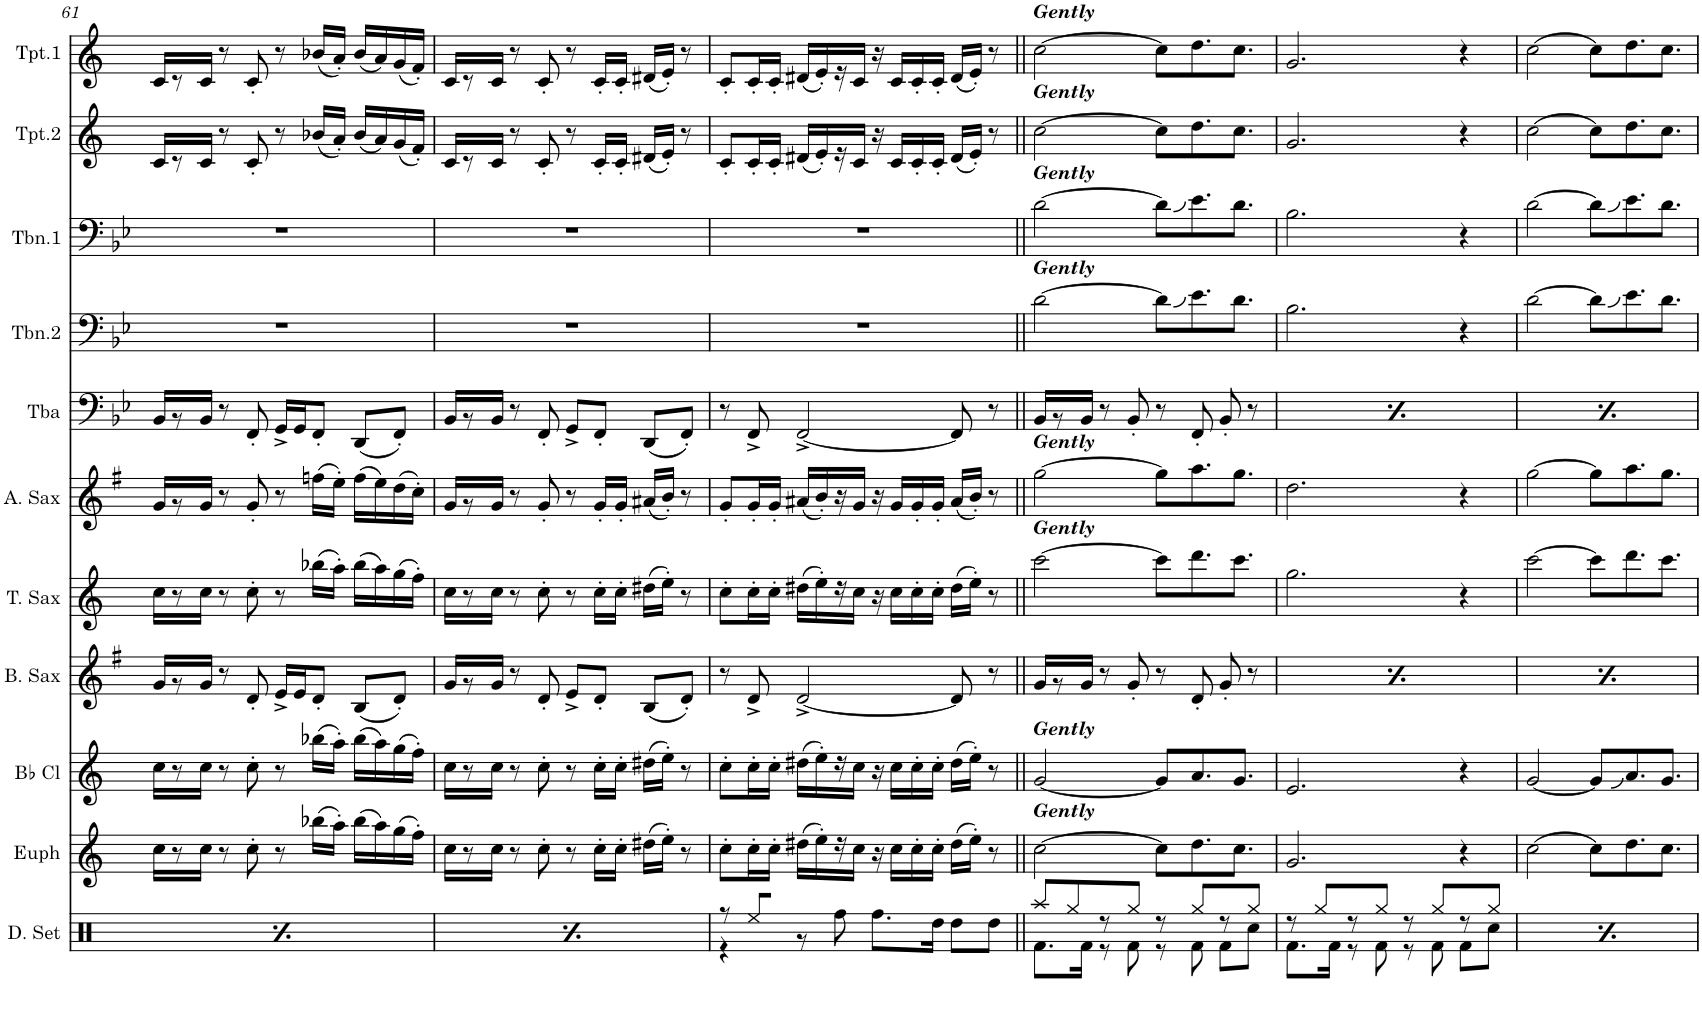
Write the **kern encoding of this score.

**kern	**kern	**kern	**kern	**kern	**kern	**kern	**kern	**kern	**kern	**kern
*part11	*part10	*part9	*part8	*part7	*part6	*part5	*part4	*part3	*part2	*part1
*staff11	*staff10	*staff9	*staff8	*staff7	*staff6	*staff5	*staff4	*staff3	*staff2	*staff1
*I"Drumset	*I"Euphonium	*I"Bb Clarinet	*I"Baritone Sax	*I"Tenor Sax	*I"Alto Sax	*I"Tuba	*I"Trombone 2	*I"Trombone 1	*I"Bb Trumpet 2	*I"Bb Trumpet 1
*I'D. Set	*I'Euph	*I'Bb Cl	*I'B. Sax	*I'T. Sax	*I'A. Sax	*I'Tba	*I'Tbn.2	*I'Tbn.1	*I'Tpt.2	*I'Tpt.1
!!LO:PB:g=z
*clefX	*clefG2	*clefG2	*clefG2	*clefG2	*clefG2	*clefF4	*clefF4	*clefF4	*clefG2	*clefG2
*	*Trd8c14	*Trd1c2	*Trd12c21	*Trd8c14	*Trd5c9	*	*	*	*Trd1c2	*Trd1c2
*k[]	*k[]	*k[]	*k[f#]	*k[]	*k[f#]	*k[b-e-]	*k[b-e-]	*k[b-e-]	*k[]	*k[]
*M4/4	*M4/4	*M4/4	*M4/4	*M4/4	*M4/4	*M4/4	*M4/4	*M4/4	*M4/4	*M4/4
=61	=61	=61	=61	=61	=61	=61	=61	=61	=61	=61
*^	*	*	*	*	*	*	*	*	*	*
8r	8.Rf\L	16cc\KL	16cc\KL	16g/KL	16cc\KL	16g/KL	16BB-/KL	1r	1r	16c/KL	16c/KL
.	.	8r	8r	8r	8r	8r	8r	.	.	8r	8r
8Rgg/L	.	.	.	.	.	.	.	.	.	.	.
.	16Rf\Jk	16cc\Jk	16cc\Jk	16g/Jk	16cc\Jk	16g/Jk	16BB-/Jk	.	.	16c/Jk	16c/Jk
8r	8r	8r	8r	8r	8r	8r	8r	.	.	8r	8r
8Rgg/J	8Rf\	8cc'\	8cc'\	8d'/	8cc'\	8g'/	8FF'/	.	.	8c'/	8c'/
8r	8r	8r	8r	16e^/LL	8r	8r	16GG^/LL	.	.	8r	8r
.	.	.	.	16e/J	.	.	16GG/J	.	.	.	.
8Rgg/L	8Rf\	(16bb-X\LL	(16bb-X\LL	8d'/J	(16bb-X\LL	(16ffn\LL	8FF'/J	.	.	(16b-X/LL	(16b-X/LL
.	.	16aa'\JJ)	16aa'\JJ)	.	16aa'\JJ)	16ee'\JJ)	.	.	.	16a'/JJ)	16a'/JJ)
8r	8Rf\L	(16bb-\LL	(16bb-\LL	(8B/L	(16bb-\LL	(16ff\LL	(8DD/L	.	.	(16b-/LL	(16b-/LL
.	.	16aa\)	16aa\)	.	16aa\)	16ee\)	.	.	.	16a/)	16a/)
8Rgg/J	8Rcc\J	(16gg\	(16gg\	8d'/J)	(16gg\	(16dd\	8FF'/J)	.	.	(16g/	(16g/
.	.	16ff'\JJ)	16ff'\JJ)	.	16ff'\JJ)	16cc'\JJ)	.	.	.	16f'/JJ)	16f'/JJ)
=62	=62	=62	=62	=62	=62	=62	=62	=62	=62	=62	=62
8r	8.Rf\L	16cc\KL	16cc\KL	16g/KL	16cc\KL	16g/KL	16BB-/KL	1r	1r	16c/KL	16c/KL
.	.	8r	8r	8r	8r	8r	8r	.	.	8r	8r
8Rgg/L	.	.	.	.	.	.	.	.	.	.	.
.	16Rf\Jk	16cc\Jk	16cc\Jk	16g/Jk	16cc\Jk	16g/Jk	16BB-/Jk	.	.	16c/Jk	16c/Jk
8r	8r	8r	8r	8r	8r	8r	8r	.	.	8r	8r
8Rgg/J	8Rf\	8cc'\	8cc'\	8d'/	8cc'\	8g'/	8FF'/	.	.	8c'/	8c'/
8r	8r	8r	8r	8e^/L	8r	8r	8GG^/L	.	.	8r	8r
8Rgg/L	8Rf\	16cc'\LL	16cc'\LL	8d'/J	16cc'\LL	16g'/LL	8FF'/J	.	.	16c'/LL	16c'/LL
.	.	16cc'\JJ	16cc'\JJ	.	16cc'\JJ	16g'/JJ	.	.	.	16c'/JJ	16c'/JJ
8r	8Rf\L	(16dd#X\LL	(16dd#X\LL	(8B/L	(16dd#X\LL	(16a#X/LL	(8DD/L	.	.	(16d#X/LL	(16d#X/LL
.	.	16ee'\JJ)	16ee'\JJ)	.	16ee'\JJ)	16b'/JJ)	.	.	.	16e'/JJ)	16e'/JJ)
8Rgg/J	8Rcc\J	8r	8r	8d'/J)	8r	8r	8FF'/J)	.	.	8r	8r
=63	=63	=63	=63	=63	=63	=63	=63	=63	=63	=63	=63
8r	4r	8cc'\L	8cc'\L	8r	8cc'\L	8g'/L	8r	1r	1r	8c'/L	8c'/L
8Ree/	.	16cc'\L	16cc'\L	8d^/	16cc'\L	16g'/L	8FF^/	.	.	16c'/L	16c'/L
.	.	16cc'\JJ	16cc'\JJ	.	16cc'\JJ	16g'/JJ	.	.	.	16c'/JJ	16c'/JJ
2.ryy	8r	(16dd#X\LL	(16dd#X\LL	[2d^/	(16dd#X\LL	(16a#X/LL	[2FF^/	.	.	(16d#X/LL	(16d#X/LL
.	.	16ee'\)	16ee'\)	.	16ee'\)	16b'/)	.	.	.	16e'/)	16e'/)
.	8Rff\	16r	16r	.	16r	16r	.	.	.	16r	16r
.	.	16cc\JJ	16cc\JJ	.	16cc\JJ	16g/JJ	.	.	.	16c/JJ	16c/JJ
.	8.Rff\L	16r	16r	.	16r	16r	.	.	.	16r	16r
.	.	16cc\LL	16cc\LL	.	16cc\LL	16g/LL	.	.	.	16c/LL	16c/LL
.	.	16cc'\	16cc'\	.	16cc'\	16g'/	.	.	.	16c'/	16c'/
.	16Rdd\Jk	16cc'\JJ	16cc'\JJ	.	16cc'\JJ	16g'/JJ	.	.	.	16c'/JJ	16c'/JJ
.	8Rdd\L	(16dd#\LL	(16dd#\LL	8d/]	(16dd#\LL	(16a#/LL	8FF/]	.	.	(16d#/LL	(16d#/LL
.	.	16ee'\JJ)	16ee'\JJ)	.	16ee'\JJ)	16b'/JJ)	.	.	.	16e'/JJ)	16e'/JJ)
.	8Rdd\J	8r	8r	8r	8r	8r	8r	.	.	8r	8r
=64||	=64||	=64||	=64||	=64||	=64||	=64||	=64||	=64||	=64||	=64||	=64||
!	!	!	!	!	!	!	!	!	!	!	!LO:TX:a:Bi:t=Gently
!	!	!	!	!	!	!	!	!	!	!LO:TX:a:Bi:t=Gently	!
!	!	!	!	!	!	!	!	!	!LO:TX:a:Bi:t=Gently	!	!
!	!	!	!	!	!	!	!	!LO:TX:a:Bi:t=Gently	!	!	!
!	!	!	!	!	!	!LO:TX:a:Bi:t=Gently	!	!	!	!	!
!	!	!	!	!	!LO:TX:a:Bi:t=Gently	!	!	!	!	!	!
!	!	!	!LO:TX:a:Bi:t=Gently	!	!	!	!	!	!	!	!
!	!	!LO:TX:a:Bi:t=Gently	!	!	!	!	!	!	!	!	!
8Raa/L	8.Rf\L	[2cc\	[2g/	16g/KL	[2ccc\	[2gg\	16BB-/KL	[2d\	[2d\	[2cc\	[2cc\
.	.	.	.	8r	.	.	8r	.	.	.	.
8Rgg/	.	.	.	.	.	.	.	.	.	.	.
.	16Rf\Jk	.	.	16g/Jk	.	.	16BB-/Jk	.	.	.	.
8r	8r	.	.	8r	.	.	8r	.	.	.	.
8Rgg/J	8Rf\	.	.	8g'/	.	.	8BB-'/	.	.	.	.
8r	8r	8cc\L]	8g/L]	8r	8ccc\L]	8gg\L]	8r	8d\L]	8d\L]	8cc\L]	8cc\L]
8Rgg/L	8Rf\	8.dd\	8.a/	8d'/	8.ddd\	8.aa\	8FF'/	8.e-\	8.e-\	8.dd\	8.dd\
8r	8Rf\L	.	.	8g'/	.	.	8BB-'/	.	.	.	.
.	.	8.cc\J	8.g/J	.	8.ccc\J	8.gg\J	.	8.d\J	8.d\J	8.cc\J	8.cc\J
8Rgg/J	8Rcc\J	.	.	8r	.	.	8r	.	.	.	.
=65	=65	=65	=65	=65	=65	=65	=65	=65	=65	=65	=65
8r	8.Rf\L	2.g/	2.e/	16g/KL	2.gg\	2.dd\	16BB-/KL	2.B-\	2.B-\	2.g/	2.g/
.	.	.	.	8r	.	.	8r	.	.	.	.
8Rgg/L	.	.	.	.	.	.	.	.	.	.	.
.	16Rf\Jk	.	.	16g/Jk	.	.	16BB-/Jk	.	.	.	.
8r	8r	.	.	8r	.	.	8r	.	.	.	.
8Rgg/J	8Rf\	.	.	8g'/	.	.	8BB-'/	.	.	.	.
8r	8r	.	.	8r	.	.	8r	.	.	.	.
8Rgg/L	8Rf\	.	.	8d'/	.	.	8FF'/	.	.	.	.
8r	8Rf\L	4r	4r	8g'/	4r	4r	8BB-'/	4r	4r	4r	4r
8Rgg/J	8Rcc\J	.	.	8r	.	.	8r	.	.	.	.
=66	=66	=66	=66	=66	=66	=66	=66	=66	=66	=66	=66
8r	8.Rf\L	[2cc\	[2g/	16g/KL	[2ccc\	[2gg\	16BB-/KL	[2d\	[2d\	[2cc\	[2cc\
.	.	.	.	8r	.	.	8r	.	.	.	.
8Rgg/L	.	.	.	.	.	.	.	.	.	.	.
.	16Rf\Jk	.	.	16g/Jk	.	.	16BB-/Jk	.	.	.	.
8r	8r	.	.	8r	.	.	8r	.	.	.	.
8Rgg/J	8Rf\	.	.	8g'/	.	.	8BB-'/	.	.	.	.
8r	8r	8cc\L]	8g/L]	8r	8ccc\L]	8gg\L]	8r	8d\L]	8d\L]	8cc\L]	8cc\L]
8Rgg/L	8Rf\	8.dd\	8.a/	8d'/	8.ddd\	8.aa\	8FF'/	8.e-\	8.e-\	8.dd\	8.dd\
8r	8Rf\L	.	.	8g'/	.	.	8BB-'/	.	.	.	.
.	.	8.cc\J	8.g/J	.	8.ccc\J	8.gg\J	.	8.d\J	8.d\J	8.cc\J	8.cc\J
8Rgg/J	8Rcc\J	.	.	8r	.	.	8r	.	.	.	.
*v	*v	*	*	*	*	*	*	*	*	*	*
=	=	=	=	=	=	=	=	=	=	=
*-	*-	*-	*-	*-	*-	*-	*-	*-	*-	*-
